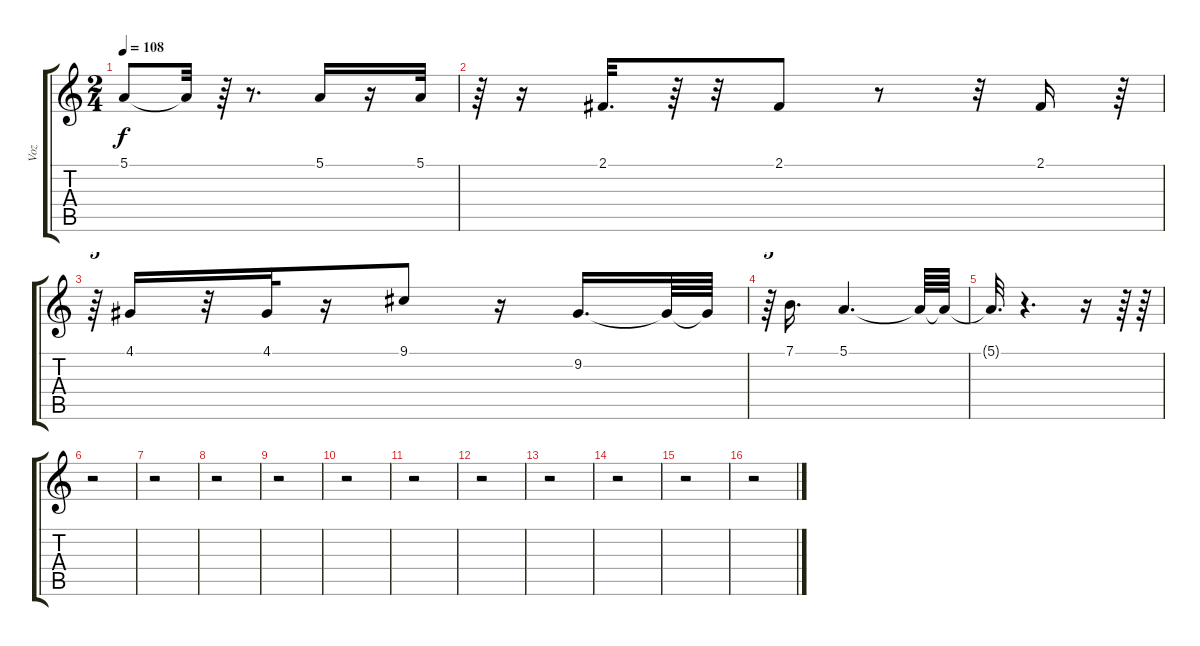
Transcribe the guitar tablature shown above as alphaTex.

\track ("Voz" "Voz") {instrument acousticgrandpiano}
\staff {score tabs}
\tuning (E4 B3 G3 D3 A2 E2) {hide}
\ts (2 4)
\tempo 108
\clef g2
\ks c
5.1{t}.8{dy f} 5.1{t}.32 r.64 r.8{d} 5.1.16 r.16 5.1.32 |
r.64 r.16 2.1.32{d} r.64 r.32 2.1.8 r.8 r.32 2.1.16 r.64 |
r.64{tu (5 4)} 4.1.16 r.32 4.1.32 r.16 9.1.8 r.16 9.2.16{d} 9.2{t}.64 9.2{t}.64 |
r.64{tu (5 4)} 7.1.16{d} 5.1.4{d} 5.1{t}.64 5.1{t}.64 |
5.1{t}.32{d} r.4{d} r.16 r.64 r.64 |
r.2 |
r.2 |
r.2 |
r.2 |
r.2 |
r.2 |
r.2 |
r.2 |
r.2 |
r.2 |
r.2
